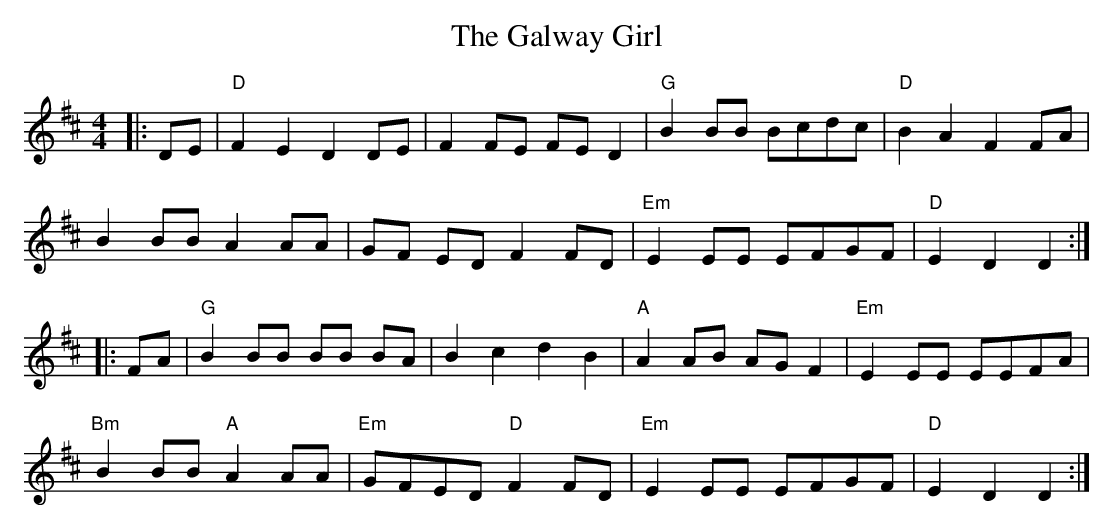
X:1
T: The Galway Girl
M: 4/4
L: 1/8
K: Dmaj
|:DE|"D"F2E2 D2DE|F2FE FED2|"G"B2BB Bcdc|"D"B2A2 F2FA|
B2BB A2AA|GF ED F2FD|"Em"E2EE EFGF|"D"E2D2 D2:|
|:FA|"G"B2 BB BB BA|B2c2 d2B2|"A"A2AB AGF2|"Em"E2EE EEFA|
"Bm"B2BB "A"A2AA|"Em"GFED "D"F2FD|"Em"E2EE EFGF|"D"E2D2 D2:|
